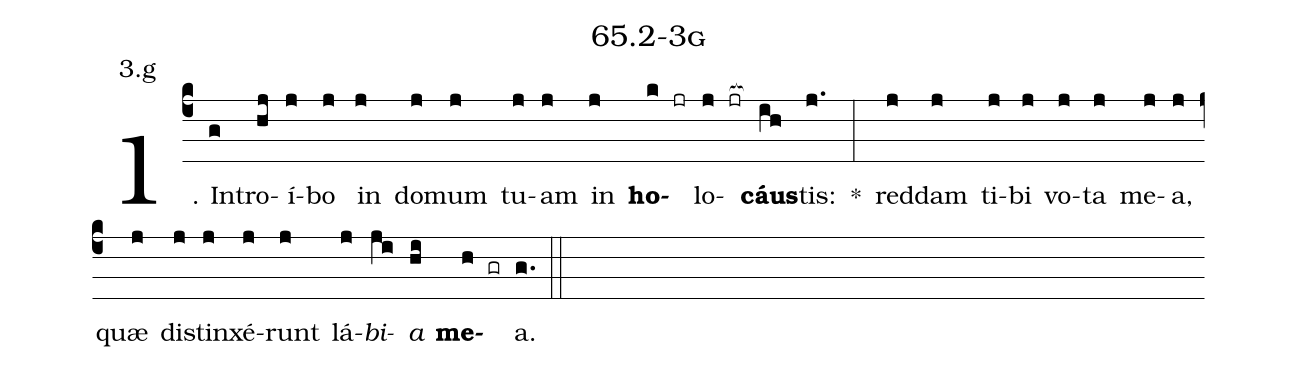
name: 65.2-3g;
annotation: 3.g;
%%
(c4)1. In(g)tro(hj)í(j)bo(j) in(j) do(j)mum(j) tu(j)am(j) in(j) <b>ho</b>(k jr)lo(j jr[ocb:1{])<b>cáus</b>(ih[ocb:0}])tis:(j.) *(:) red(j)dam(j) ti(j)bi(j) vo(j)ta(j) me(j)a,(j) quæ(j) di(j)stin(j)xé(j)runt(j) lá(j)<i>bi</i>(ji)<i>a</i>(hi) <b>me</b>(h gr)a.(g.) (::)


%E(j) u(j) o(ji) u(hi) a(h) e.(g.) (::)
